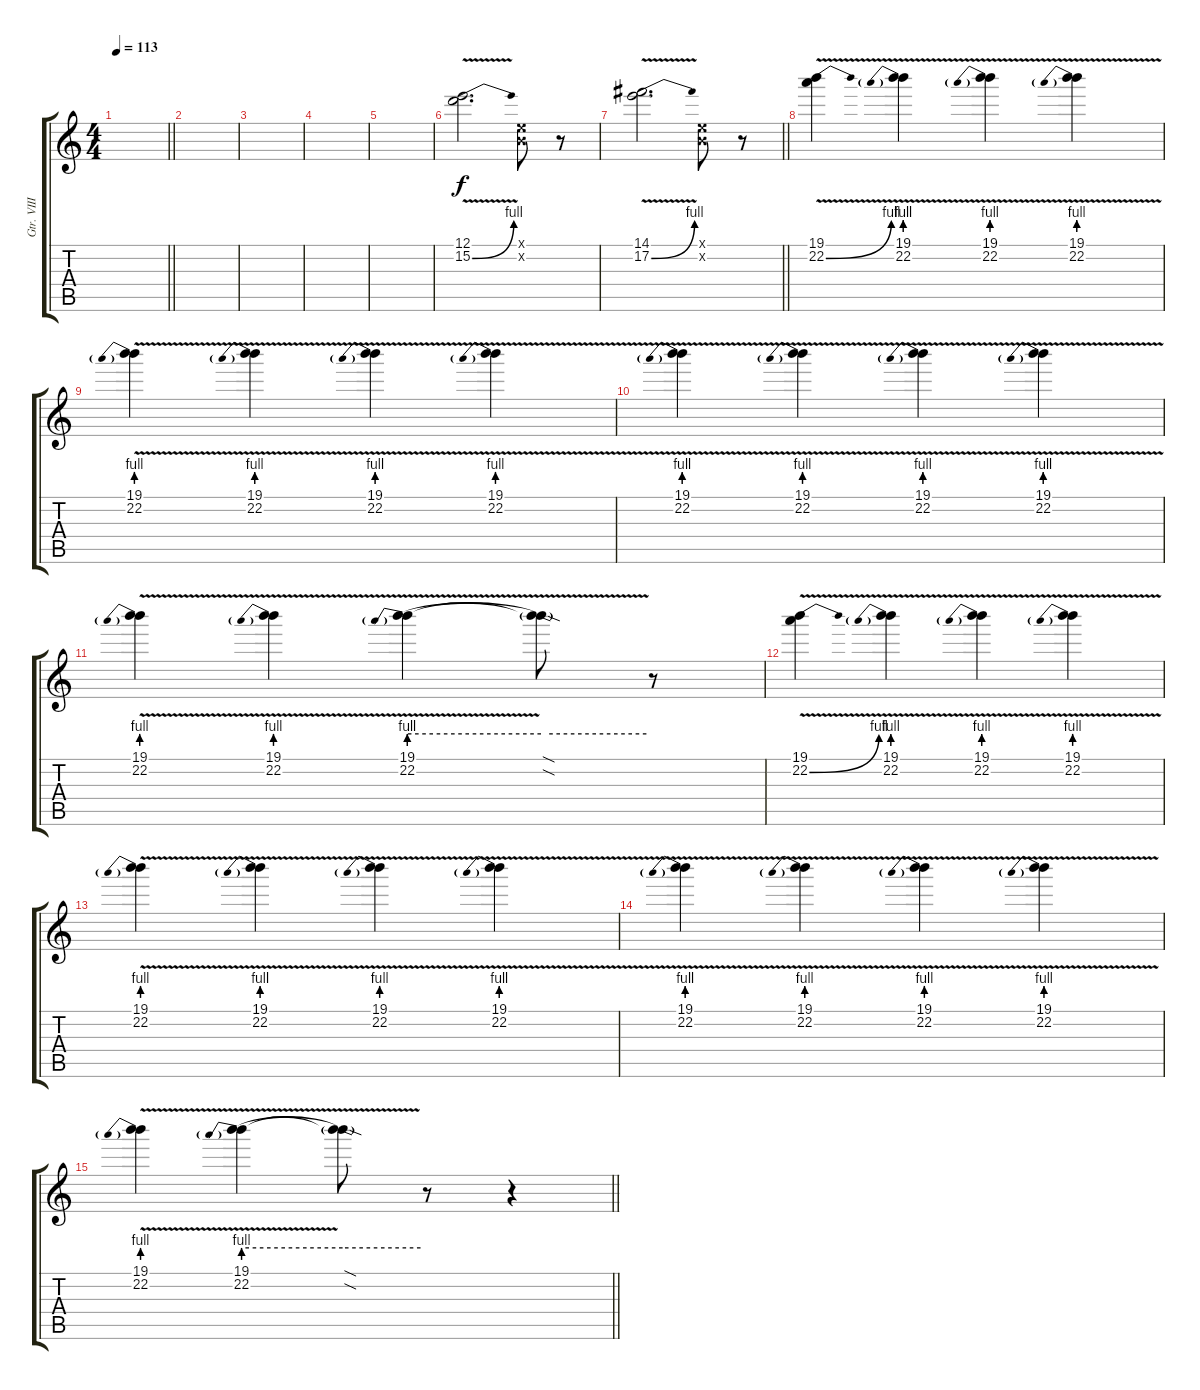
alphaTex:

\track ("Gtr. VIII" "Gtr. VIII") {instrument distortionguitar}
\staff {score tabs}
\tuning (E4 B3 G3 D3 A2 E2) {hide}
\ts (4 4)
\tempo 113
\clef g2
\barLineRight lightlight
\ks c
|
|
|
|
|
(12.1 15.2{be (bend 0 0 60 4) v}).2{d} (0.1{x} 0.2{x}).8 r.8 |
\barLineRight lightlight
(14.1 17.2{be (bend 0 0 60 4) v}).2{d} (0.1{x} 0.2{x}).8 r.8 |
(19.1 22.2{be (bend 0 0 60 4) v}).4{volume 8} (19.1 22.2{be (prebend 0 4 60 4) v}).4 (19.1 22.2{be (prebend 0 4 60 4) v}).4 (19.1 22.2{be (prebend 0 4 60 4) v}).4 |
(19.1 22.2{be (prebend 0 4 60 4) v}).4 (19.1 22.2{be (prebend 0 4 60 4) v}).4 (19.1 22.2{be (prebend 0 4 60 4) v}).4 (19.1 22.2{be (prebend 0 4 60 4) v}).4 |
(19.1 22.2{be (prebend 0 4 60 4) v}).4 (19.1 22.2{be (prebend 0 4 60 4) v}).4 (19.1 22.2{be (prebend 0 4 60 4) v}).4 (19.1 22.2{be (prebend 0 4 60 4) v}).4 |
(19.1 22.2{be (prebend 0 4 60 4) v}).4 (19.1 22.2{be (prebend 0 4 60 4) v}).4 (19.1 22.2{be (prebend 0 4 60 4) v}).4 (19.1{sod t} 22.2{be (hold 0 4 60 4) v sod t}).8 r.8 |
(19.1 22.2{be (bend 0 0 60 4) v}).4{volume 8} (19.1 22.2{be (prebend 0 4 60 4) v}).4 (19.1 22.2{be (prebend 0 4 60 4) v}).4 (19.1 22.2{be (prebend 0 4 60 4) v}).4 |
(19.1 22.2{be (prebend 0 4 60 4) v}).4 (19.1 22.2{be (prebend 0 4 60 4) v}).4 (19.1 22.2{be (prebend 0 4 60 4) v}).4 (19.1 22.2{be (prebend 0 4 60 4) v}).4 |
(19.1 22.2{be (prebend 0 4 60 4) v}).4 (19.1 22.2{be (prebend 0 4 60 4) v}).4 (19.1 22.2{be (prebend 0 4 60 4) v}).4 (19.1 22.2{be (prebend 0 4 60 4) v}).4 |
\barLineRight lightlight
(19.1 22.2{be (prebend 0 4 60 4) v}).4 (19.1 22.2{be (prebend 0 4 60 4) v}).4 (19.1{sod t} 22.2{be (hold 0 4 60 4) v sod t}).8 r.8 r.4
